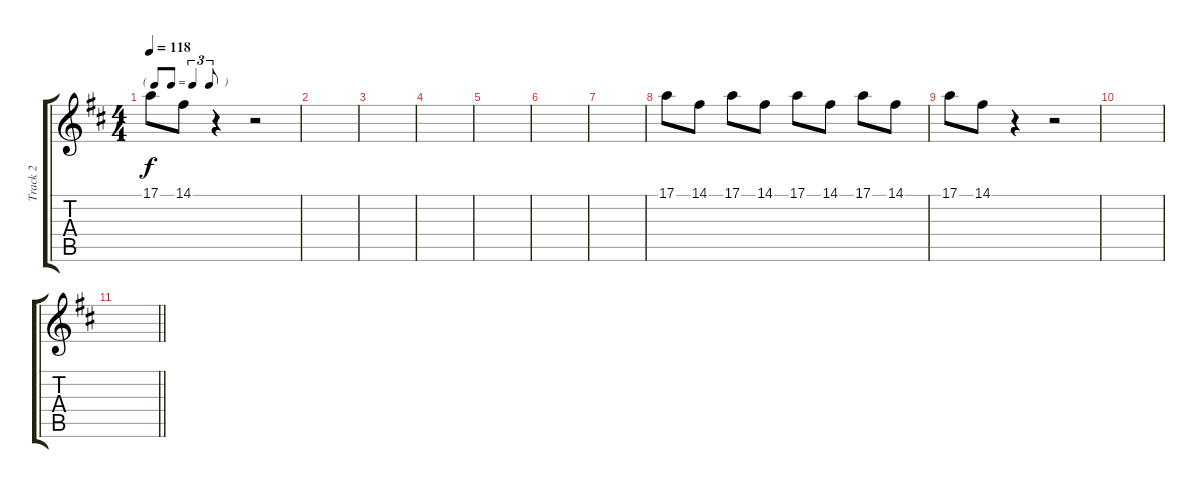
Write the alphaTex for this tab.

\track ("Track 2" "Track 2") {instrument piccolo}
\staff {score tabs}
\tuning (E4 B3 G3 D3 A2 E2) {hide}
\ts (4 4)
\tf triplet8th
\tempo 118
\clef g2
\ks d
17.1.8{dy f} 14.1.8 r.4 r.2 |
|
|
|
|
|
|
17.1.8 14.1.8 17.1.8 14.1.8 17.1.8 14.1.8 17.1.8 14.1.8 |
17.1.8 14.1.8 r.4 r.2 |
|
\barLineRight lightlight
